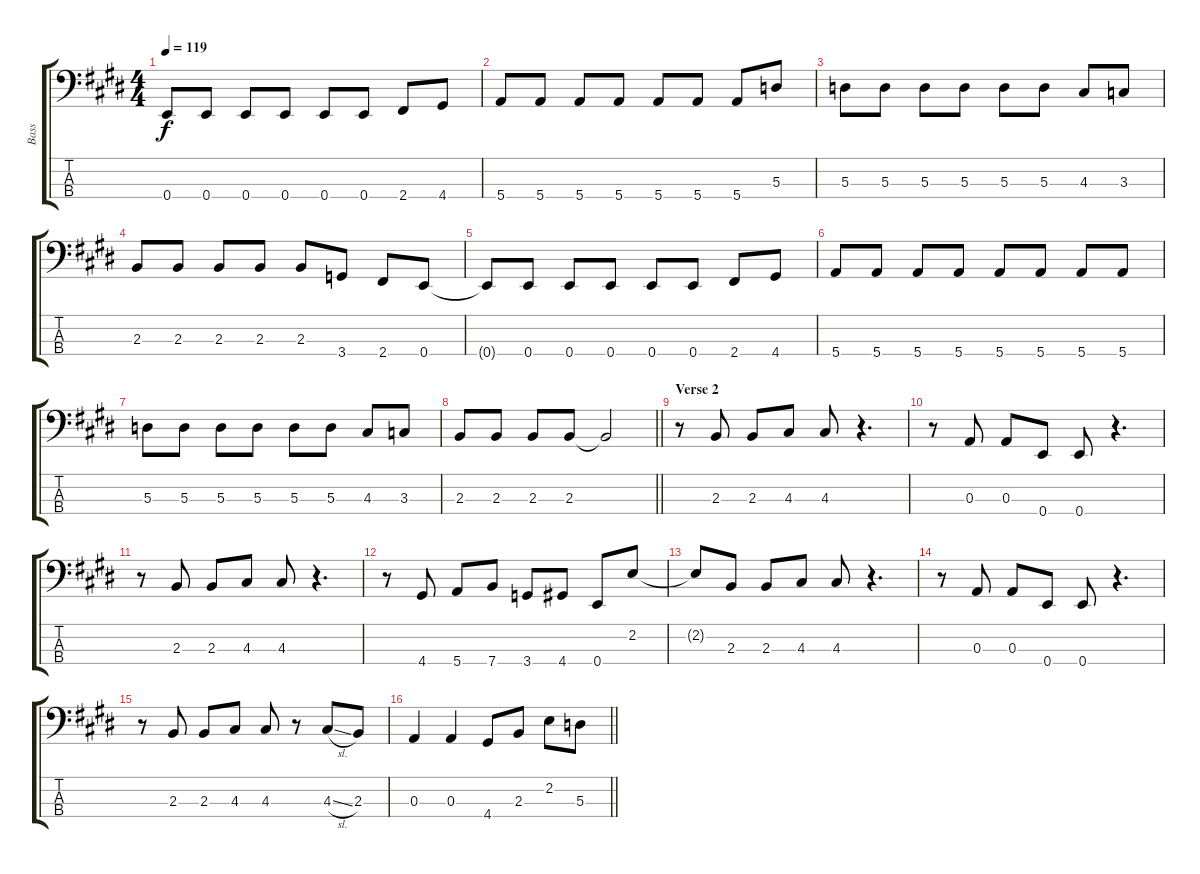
\track ("Bass" "Bass") {instrument electricbasspick}
\staff {score tabs}
\tuning (G2 D2 A1 E1) {hide}
\ts (4 4)
\tempo 119
\clef f4
\ks e
0.4{t}.8{dy f} 0.4.8 0.4.8 0.4.8 0.4.8 0.4.8 2.4.8 4.4.8 |
5.4.8 5.4.8 5.4.8 5.4.8 5.4.8 5.4.8 5.4.8 5.3.8 |
5.3.8 5.3.8 5.3.8 5.3.8 5.3.8 5.3.8 4.3.8 3.3.8 |
2.3.8 2.3.8 2.3.8 2.3.8 2.3.8 3.4.8 2.4.8 0.4.8 |
0.4{t}.8 0.4.8 0.4.8 0.4.8 0.4.8 0.4.8 2.4.8 4.4.8 |
5.4.8 5.4.8 5.4.8 5.4.8 5.4.8 5.4.8 5.4.8 5.4.8 |
5.3.8 5.3.8 5.3.8 5.3.8 5.3.8 5.3.8 4.3.8 3.3.8 |
\barLineRight lightlight
2.3.8 2.3.8 2.3.8 2.3.8 2.3{t}.2 |
\section ("" "Verse 2")
r.8 2.3.8 2.3.8 4.3.8 4.3.8 r.4{d} |
r.8 0.3.8 0.3.8 0.4.8 0.4.8 r.4{d} |
r.8 2.3.8 2.3.8 4.3.8 4.3.8 r.4{d} |
r.8 4.4.8 5.4.8 7.4.8 3.4.8 4.4.8 0.4.8 2.2.8 |
2.2{t}.8 2.3.8 2.3.8 4.3.8 4.3.8 r.4{d} |
r.8 0.3.8 0.3.8 0.4.8 0.4.8 r.4{d} |
r.8 2.3.8 2.3.8 4.3.8 4.3.8 r.8 4.3{sl}.8 2.3.8 |
\barLineRight lightlight
0.3.4 0.3.4 4.4.8 2.3.8 2.2.8 5.3.8
